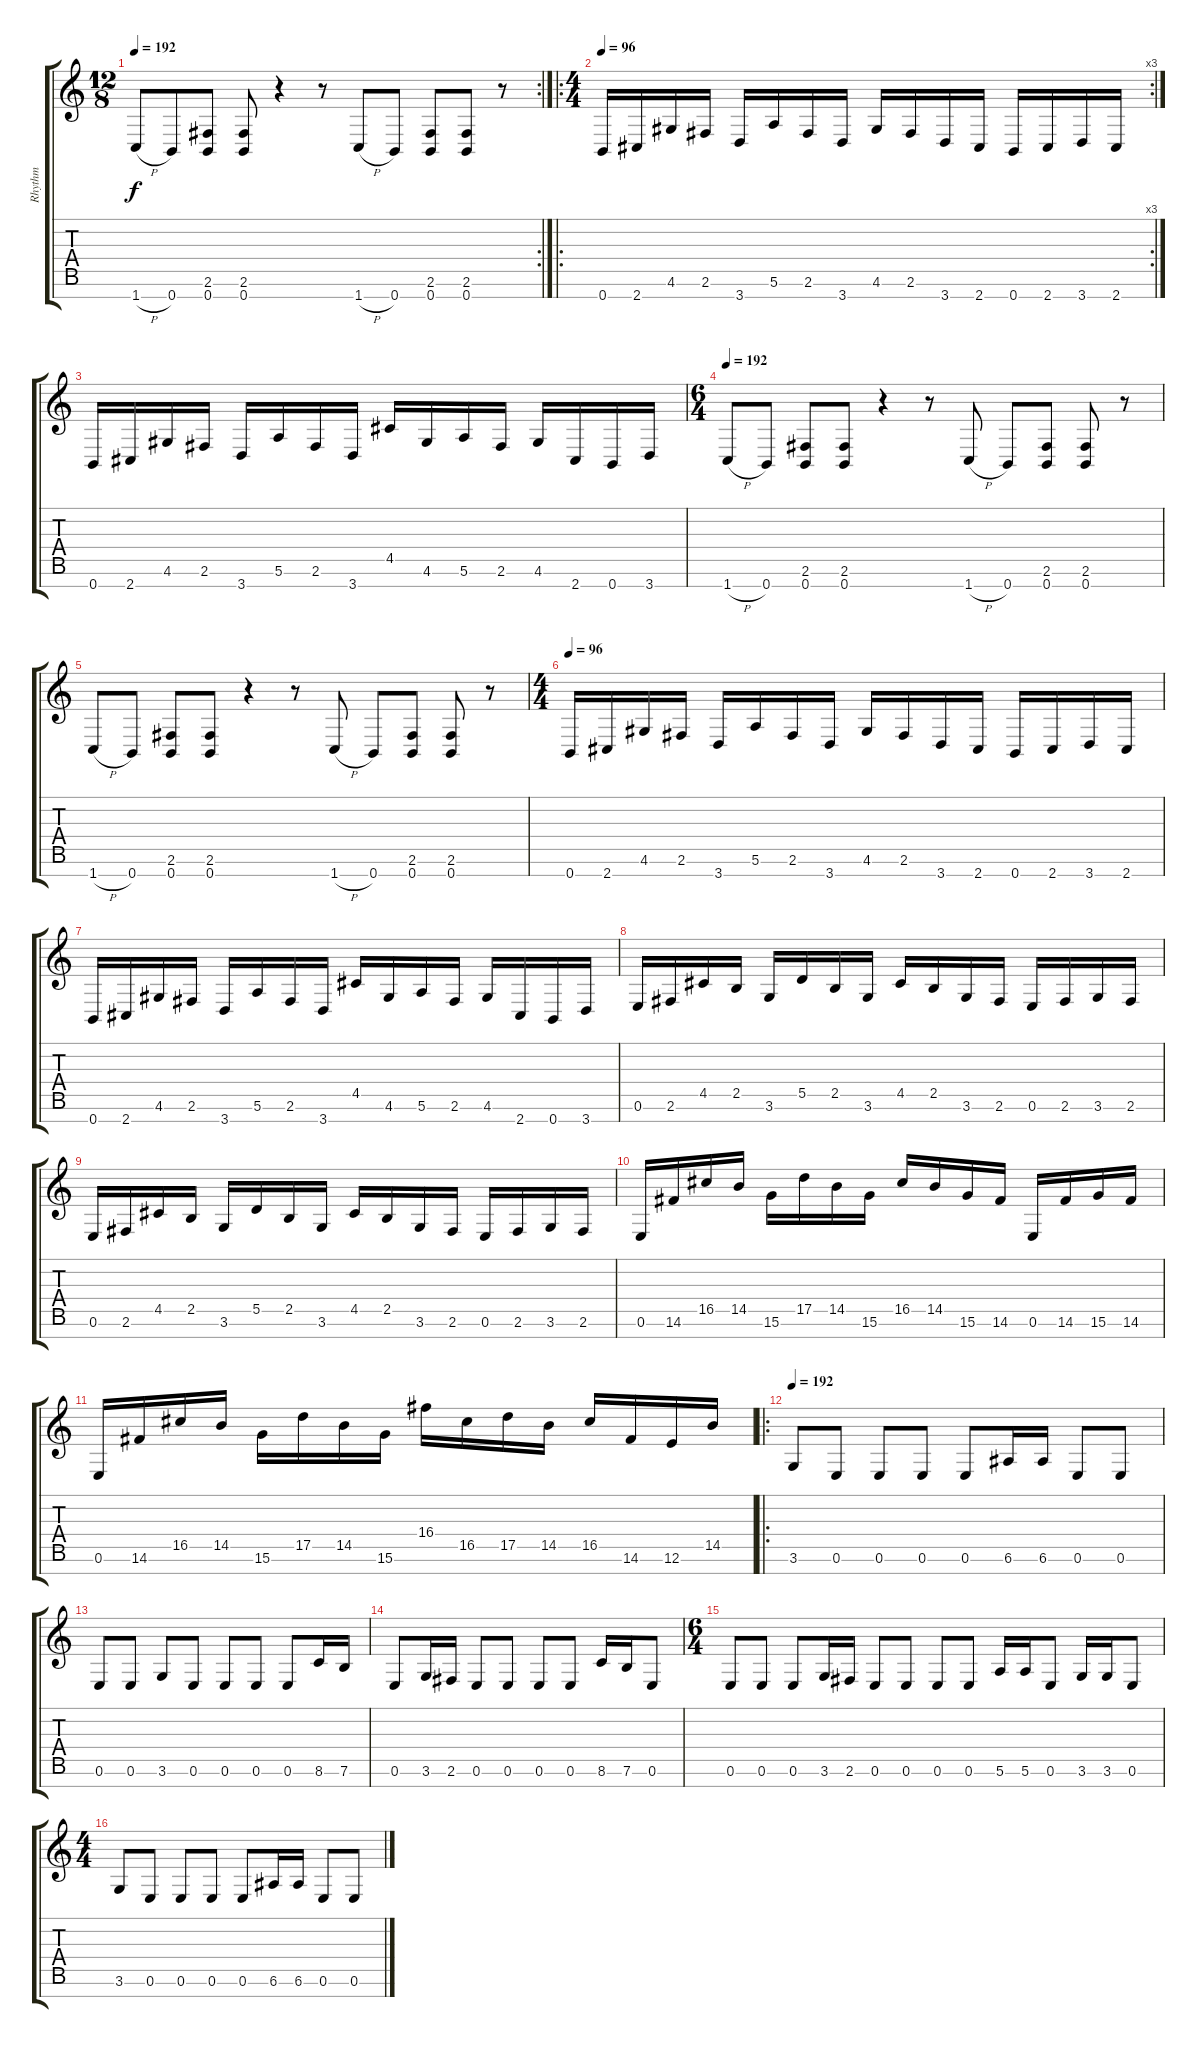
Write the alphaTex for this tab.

\track ("Rhythm" "Rhythm") {instrument distortionguitar}
\staff {score tabs}
\tuning (E4 B3 G3 D3 A2 E2 B1) {hide}
\rc 2
\ts (12 8)
\tempo 192
\clef g2
\ks c
1.7{h}.8{dy f} 0.7.8 (2.6 0.7).8 (2.6 0.7).8 r.4 r.8 1.7{h}.8 0.7.8 (2.6 0.7).8 (2.6 0.7).8 r.8 |
\ro
\rc 3
\ts (4 4)
\tempo 96
0.7.16 2.7.16 4.6.16 2.6.16 3.7.16 5.6.16 2.6.16 3.7.16 4.6.16 2.6.16 3.7.16 2.7.16 0.7.16 2.7.16 3.7.16 2.7.16 |
0.7.16 2.7.16 4.6.16 2.6.16 3.7.16 5.6.16 2.6.16 3.7.16 4.5.16 4.6.16 5.6.16 2.6.16 4.6.16 2.7.16 0.7.16 3.7.16 |
\ts (6 4)
\tempo 192
1.7{h}.8 0.7.8 (2.6 0.7).8 (2.6 0.7).8 r.4 r.8 1.7{h}.8 0.7.8 (2.6 0.7).8 (2.6 0.7).8 r.8 |
1.7{h}.8 0.7.8 (2.6 0.7).8 (2.6 0.7).8 r.4 r.8 1.7{h}.8 0.7.8 (2.6 0.7).8 (2.6 0.7).8 r.8 |
\ts (4 4)
\tempo 96
0.7.16 2.7.16 4.6.16 2.6.16 3.7.16 5.6.16 2.6.16 3.7.16 4.6.16 2.6.16 3.7.16 2.7.16 0.7.16 2.7.16 3.7.16 2.7.16 |
0.7.16 2.7.16 4.6.16 2.6.16 3.7.16 5.6.16 2.6.16 3.7.16 4.5.16 4.6.16 5.6.16 2.6.16 4.6.16 2.7.16 0.7.16 3.7.16 |
0.6.16 2.6.16 4.5.16 2.5.16 3.6.16 5.5.16 2.5.16 3.6.16 4.5.16 2.5.16 3.6.16 2.6.16 0.6.16 2.6.16 3.6.16 2.6.16 |
0.6.16 2.6.16 4.5.16 2.5.16 3.6.16 5.5.16 2.5.16 3.6.16 4.5.16 2.5.16 3.6.16 2.6.16 0.6.16 2.6.16 3.6.16 2.6.16 |
0.6.16 14.6.16 16.5.16 14.5.16 15.6.16 17.5.16 14.5.16 15.6.16 16.5.16 14.5.16 15.6.16 14.6.16 0.6.16 14.6.16 15.6.16 14.6.16 |
0.6.16 14.6.16 16.5.16 14.5.16 15.6.16 17.5.16 14.5.16 15.6.16 16.4.16 16.5.16 17.5.16 14.5.16 16.5.16 14.6.16 12.6.16 14.5.16 |
\ro
\tempo 192
3.6.8 0.6.8 0.6.8 0.6.8 0.6.8 6.6.16 6.6.16 0.6.8 0.6.8 |
0.6.8 0.6.8 3.6.8 0.6.8 0.6.8 0.6.8 0.6.8 8.6.16 7.6.16 |
0.6.8 3.6.16 2.6.16 0.6.8 0.6.8 0.6.8 0.6.8 8.6.16 7.6.16 0.6.8 |
\ts (6 4)
0.6.8 0.6.8 0.6.8 3.6.16 2.6.16 0.6.8 0.6.8 0.6.8 0.6.8 5.6.16 5.6.16 0.6.8 3.6.16 3.6.16 0.6.8 |
\ts (4 4)
3.6.8 0.6.8 0.6.8 0.6.8 0.6.8 6.6.16 6.6.16 0.6.8 0.6.8
